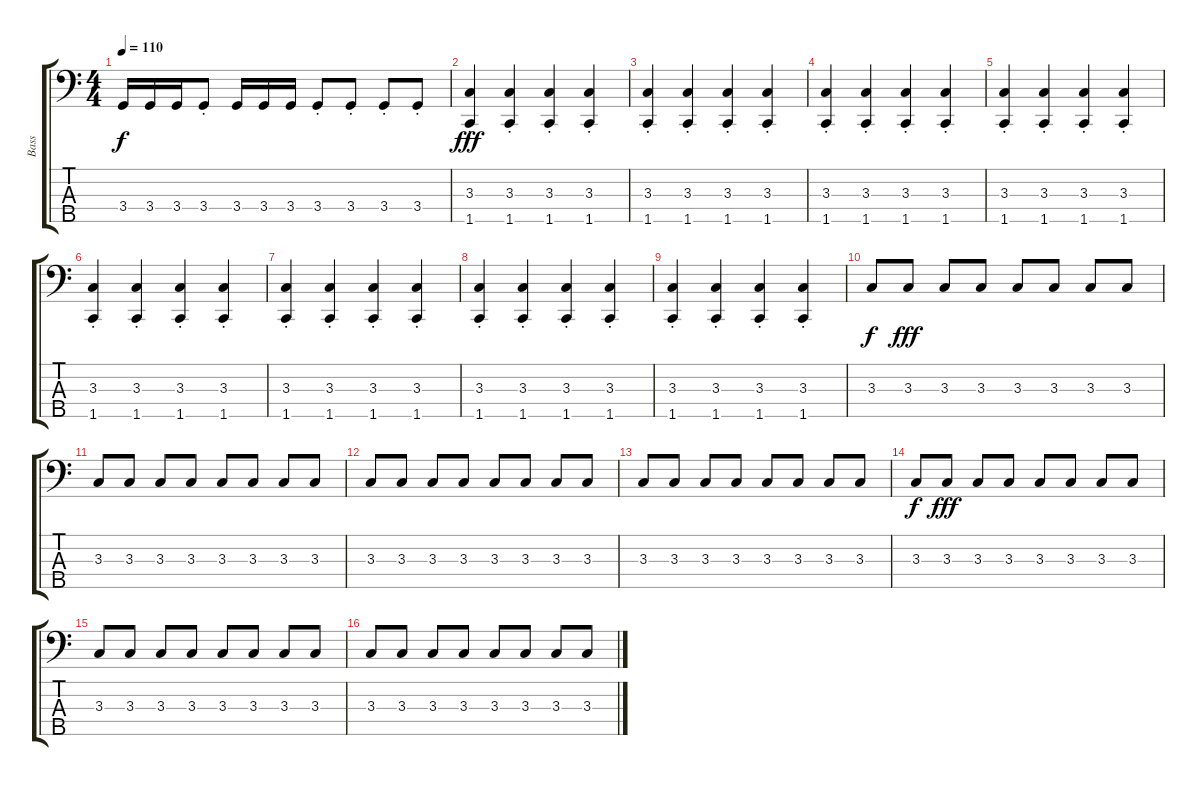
\track ("Bass" "Bass") {instrument fretlessbass}
\staff {score tabs}
\tuning (G2 D2 A1 E1 B0) {hide}
\ts (4 4)
\tempo 110
\clef f4
\ks c
3.4.16{dy f} 3.4.16 3.4.16 3.4{st}.8 3.4.16 3.4.16 3.4.16 3.4{st}.8 3.4{st}.8 3.4{st}.8 3.4{st}.8 |
(3.3{st} 1.5{st}).4{dy fff} (3.3{st} 1.5{st}).4 (3.3{st} 1.5{st}).4 (3.3{st} 1.5{st}).4 |
(3.3{st} 1.5{st}).4 (3.3{st} 1.5{st}).4 (3.3{st} 1.5{st}).4 (3.3{st} 1.5{st}).4 |
(3.3{st} 1.5{st}).4 (3.3{st} 1.5{st}).4 (3.3{st} 1.5{st}).4 (3.3{st} 1.5{st}).4 |
(3.3{st} 1.5{st}).4 (3.3{st} 1.5{st}).4 (3.3{st} 1.5{st}).4 (3.3{st} 1.5{st}).4 |
(3.3{st} 1.5{st}).4 (3.3{st} 1.5{st}).4 (3.3{st} 1.5{st}).4 (3.3{st} 1.5{st}).4 |
(3.3{st} 1.5{st}).4 (3.3{st} 1.5{st}).4 (3.3{st} 1.5{st}).4 (3.3{st} 1.5{st}).4 |
(3.3{st} 1.5{st}).4 (3.3{st} 1.5{st}).4 (3.3{st} 1.5{st}).4 (3.3{st} 1.5{st}).4 |
(3.3{st} 1.5{st}).4 (3.3{st} 1.5{st}).4 (3.3{st} 1.5{st}).4 (3.3{st} 1.5{st}).4 |
3.3.8{dy f} 3.3.8{dy fff} 3.3.8 3.3.8 3.3.8 3.3.8 3.3.8 3.3.8 |
3.3.8 3.3.8 3.3.8 3.3.8 3.3.8 3.3.8 3.3.8 3.3.8 |
3.3.8 3.3.8 3.3.8 3.3.8 3.3.8 3.3.8 3.3.8 3.3.8 |
3.3.8 3.3.8 3.3.8 3.3.8 3.3.8 3.3.8 3.3.8 3.3.8 |
3.3.8{dy f} 3.3.8{dy fff} 3.3.8 3.3.8 3.3.8 3.3.8 3.3.8 3.3.8 |
3.3.8 3.3.8 3.3.8 3.3.8 3.3.8 3.3.8 3.3.8 3.3.8 |
3.3.8 3.3.8 3.3.8 3.3.8 3.3.8 3.3.8 3.3.8 3.3.8
